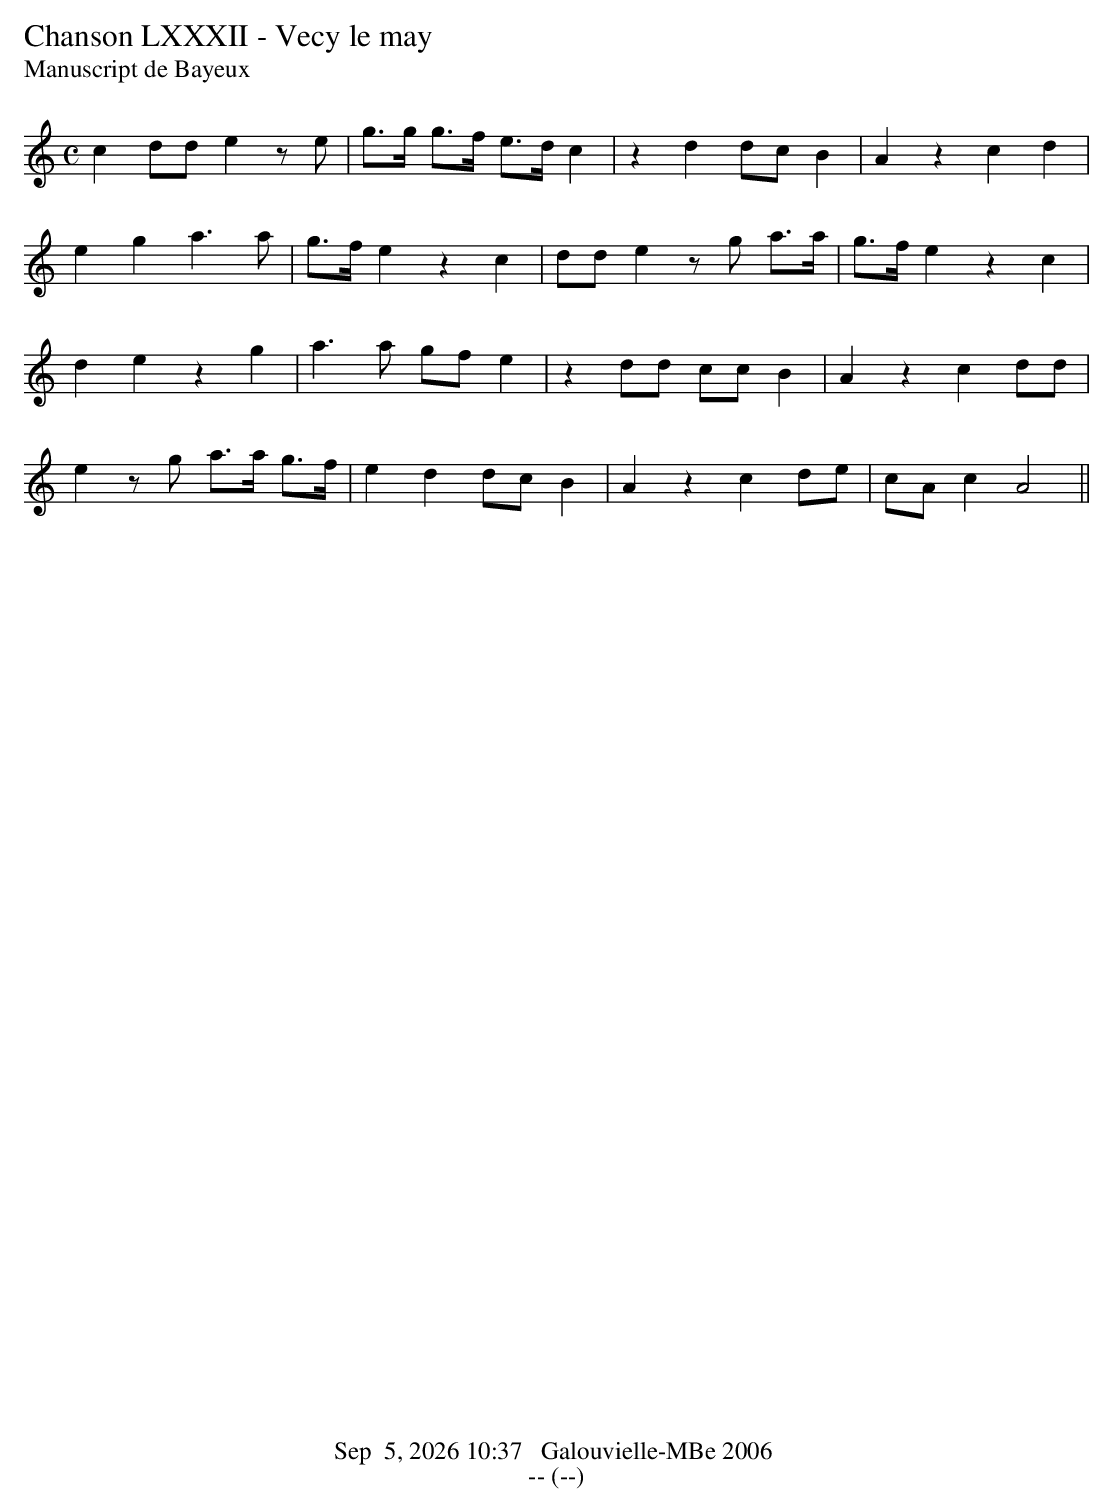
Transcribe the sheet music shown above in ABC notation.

X:1
T: Chanson LXXXII - Vecy le may
T: Manuscript de Bayeux
M: C
K: C
L: 1/4
V: 1
c d/d/ ez/e/|g/>g/ g/>f/ e/>d/ c|zdd/c/B|Azcd|
ega>a|g/>f/ezc|d/d/ez/g/ a/>a/|g/>f/ezc|
dezg|a>a g/f/e|zd/d/ c/c/ B|Azcd/d/|
ez/g/ a/>a/ g/>f/|ed d/c/ B|A z c d/e/|c/A/ c A2 ||
